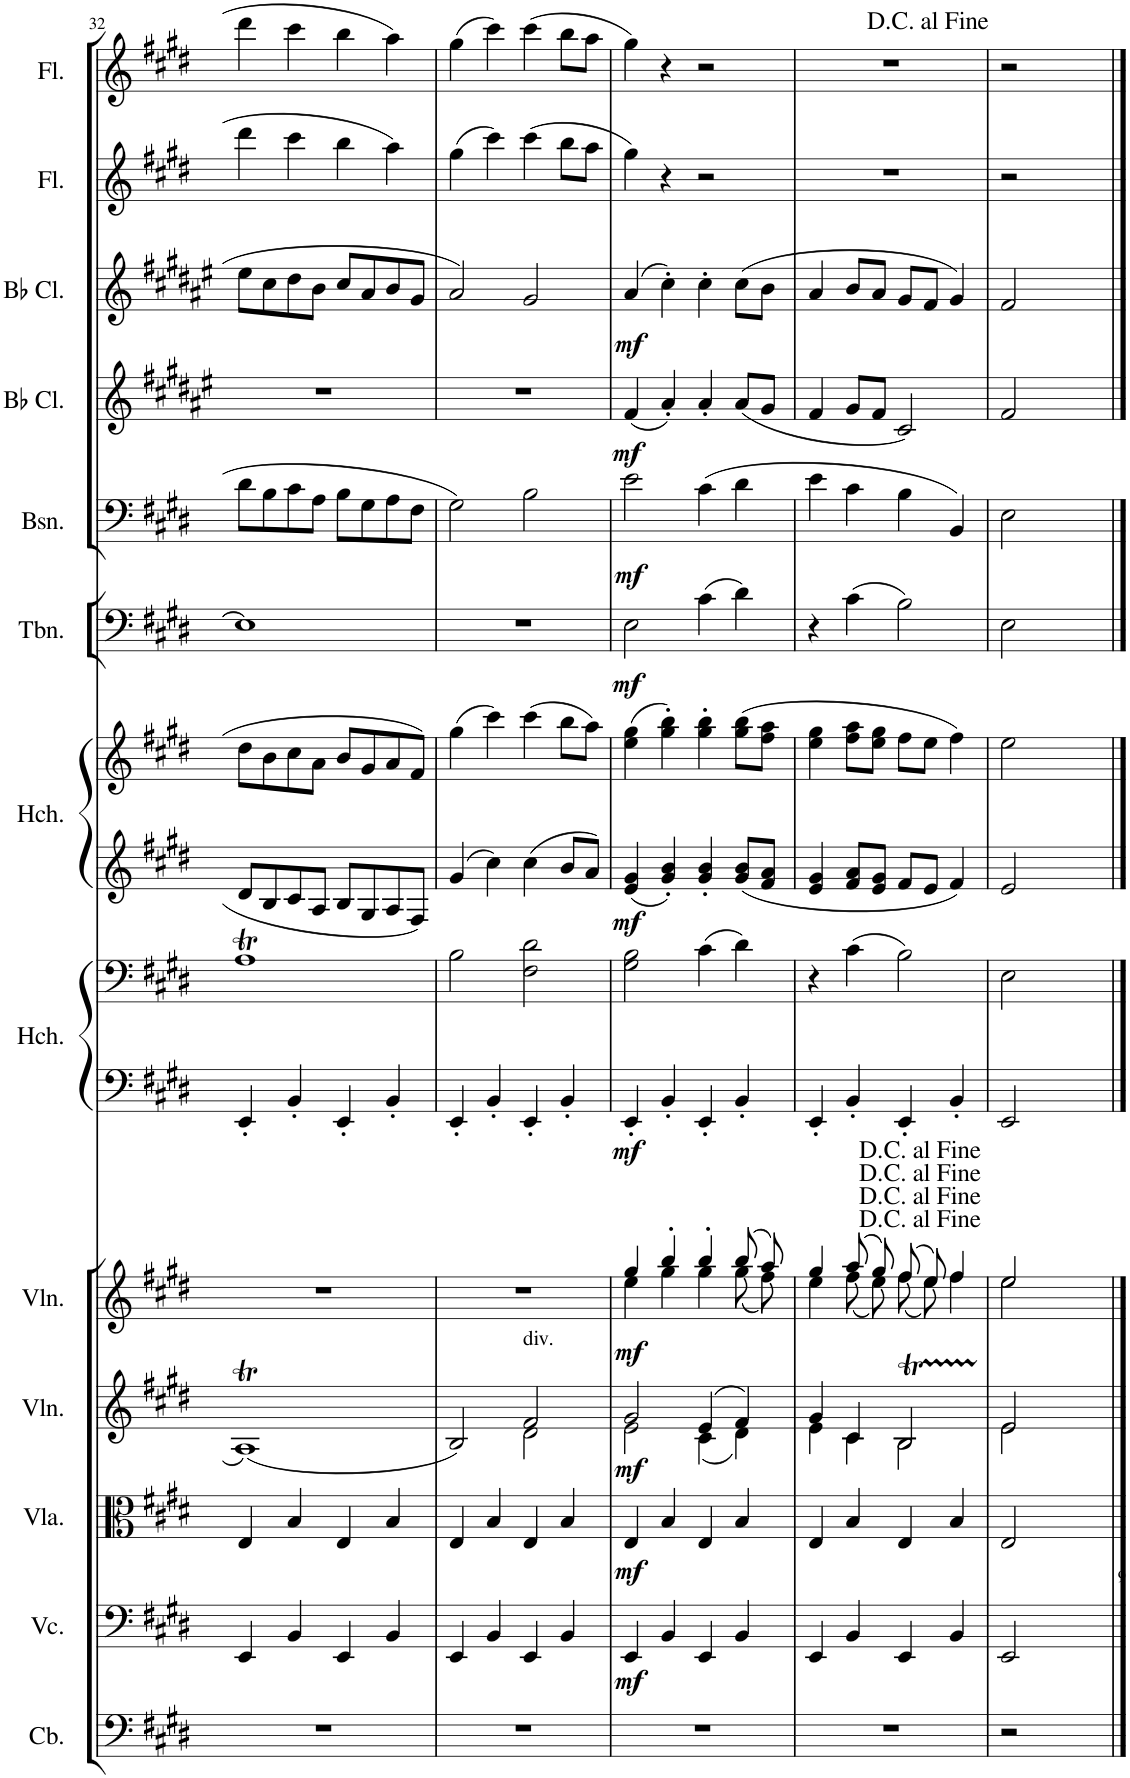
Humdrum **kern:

**kern	**kern	**dynam	**kern	**dynam	**kern	**dynam	**kern	**dynam	**kern	**kern	**dynam	**kern	**kern	**dynam	**kern	**dynam	**kern	**dynam	**kern	**dynam	**kern	**dynam	**kern	**kern
*part13	*part12	*part12	*part11	*part11	*part10	*part10	*part9	*part9	*part8	*part8	*part8	*part7	*part7	*part7	*part6	*part6	*part5	*part5	*part4	*part4	*part3	*part3	*part2	*part1
*staff15	*staff14	*staff14	*staff13	*staff13	*staff12	*staff12	*staff11	*staff11	*staff10	*staff9	*staff9/10	*staff8	*staff7	*staff7/8	*staff6	*staff6	*staff5	*staff5	*staff4	*staff4	*staff3	*staff3	*staff2	*staff1
*I"Contrabass	*I"Violoncello	*	*I"Viola	*	*I"Violin II	*	*I"Violin I	*	*I"Harpsichord II	*	*	*I"Harpsichord I	*	*	*I"Trombone	*	*I"Bassoon	*	*I"Bb Clarinet II	*	*I"Bb Clarinet I	*	*I"Flute II	*I"Flute I
*I'Cb.	*I'Vc.	*	*I'Vla.	*	*I'Vln.	*	*I'Vln.	*	*I'Hch.	*	*	*I'Hch.	*	*	*I'Tbn.	*	*I'Bsn.	*	*I'Bb Cl.	*	*I'Bb Cl.	*	*I'Fl.	*I'Fl.
!!LO:PB:g=z
*clefF4	*clefF4	*	*clefC3	*	*clefG2	*	*clefG2	*	*clefF4	*clefF4	*	*clefG2	*clefG2	*	*clefF4	*	*clefF4	*	*clefG2	*	*clefG2	*	*clefG2	*clefG2
*Trd7c12	*	*	*	*	*	*	*	*	*	*	*	*	*	*	*	*	*	*	*Trd1c2	*	*Trd1c2	*	*	*
*k[f#c#g#d#]	*k[f#c#g#d#]	*	*k[f#c#g#d#]	*	*k[f#c#g#d#]	*	*k[f#c#g#d#]	*	*k[f#c#g#d#]	*k[f#c#g#d#]	*	*k[f#c#g#d#]	*k[f#c#g#d#]	*	*k[f#c#g#d#]	*	*k[f#c#g#d#]	*	*k[f#c#g#d#a#e#]	*	*k[f#c#g#d#a#e#]	*	*k[f#c#g#d#]	*k[f#c#g#d#]
*E:	*E:	*	*E:	*	*E:	*	*E:	*	*E:	*E:	*	*E:	*E:	*	*E:	*	*E:	*	*	*	*	*	*E:	*E:
*M2/2	*M2/2	*	*M2/2	*	*M2/2	*	*M2/2	*	*M2/2	*M2/2	*	*M2/2	*M2/2	*	*M2/2	*	*M2/2	*	*M2/2	*	*M2/2	*	*M2/2	*M2/2
=32	=32	=32	=32	=32	=32	=32	=32	=32	=32	=32	=32	=32	=32	=32	=32	=32	=32	=32	=32	=32	=32	=32	=32	=32
1r	4EE/	.	4E/	.	(1AT	.	1r	.	4EE'/	1AT	.	8d#/L	8dd#\L	.	1E]	.	8d#\L	.	1r	.	8ee#\L	.	4ddd#\	4ddd#\
.	.	.	.	.	.	.	.	.	.	.	.	8B/	8b\	.	.	.	8B\	.	.	.	8cc#\	.	.	.
.	4BB/	.	4B/	.	.	.	.	.	4BB'/	.	.	8c#/	8cc#\	.	.	.	8c#\	.	.	.	8dd#\	.	4ccc#\	4ccc#\
.	.	.	.	.	.	.	.	.	.	.	.	8A/J	8a\J	.	.	.	8A\J	.	.	.	8b\J	.	.	.
.	4EE/	.	4E/	.	.	.	.	.	4EE'/	.	.	8B/L	8b/L	.	.	.	8B\L	.	.	.	8cc#/L	.	4bb\	4bb\
.	.	.	.	.	.	.	.	.	.	.	.	8G#/	8g#/	.	.	.	8G#\	.	.	.	8a#/	.	.	.
.	4BB/	.	4B/	.	.	.	.	.	4BB'/	.	.	8A/	8a/	.	.	.	8A\	.	.	.	8b/	.	4aa\	4aa\
.	.	.	.	.	.	.	.	.	.	.	.	8F#/J	8f#/J	.	.	.	8F#\J	.	.	.	8g#/J	.	.	.
=33	=33	=33	=33	=33	=33	=33	=33	=33	=33	=33	=33	=33	=33	=33	=33	=33	=33	=33	=33	=33	=33	=33	=33	=33
*	*	*	*	*	*^	*	*	*	*	*	*	*	*	*	*	*	*	*	*	*	*	*	*	*
1r	4EE/	.	4E/	.	2B/)	2ryy	.	1r	.	4EE'/	2B\	.	4g#/	(4gg#\	.	1r	.	2G#\	.	1r	.	2a#/	.	(4gg#\	(4gg#\
.	4BB/	.	4B/	.	.	.	.	.	.	4BB'/	.	.	4cc#\	4ccc#\)	.	.	.	.	.	.	.	.	.	4ccc#\)	4ccc#\)
!	!	!	!	!	!LO:TX:a:t=div.	!	!	!	!	!	!	!	!	!	!	!	!	!	!	!	!	!	!	!	!
.	4EE/	.	4E/	.	2f#/	2d#\	.	.	.	4EE'/	2F#\ 2d#\	.	4cc#\	(4ccc#\	.	.	.	2B\	.	.	.	2g#/	.	(4ccc#\	(4ccc#\
.	4BB/	.	4B/	.	.	.	.	.	.	4BB'/	.	.	8b/L	8bb\L	.	.	.	.	.	.	.	.	.	8bb\L	8bb\L
.	.	.	.	.	.	.	.	.	.	.	.	.	8a/J	8aa\J)	.	.	.	.	.	.	.	.	.	8aa\J	8aa\J
=34	=34	=34	=34	=34	=34	=34	=34	=34	=34	=34	=34	=34	=34	=34	=34	=34	=34	=34	=34	=34	=34	=34	=34	=34	=34
*	*	*	*	*	*	*	*	*^	*	*	*	*	*	*	*	*	*	*	*	*	*	*	*	*	*
!	!	!LO:DY:b	!	!LO:DY:b	!	!	!LO:DY:b	!	!	!LO:DY:b	!	!	!LO:DY:b=2	!	!	!LO:DY:b=2	!	!LO:DY:b	!	!LO:DY:b	!	!LO:DY:b	!	!LO:DY:b	!	!
1r	4EE/	mf	4E/	mf	2g#/	2e\	mf	4gg#/	4ee\	mf	4EE'/	2G#\ 2B\	mf	4e/ 4g#/	(4ee\ 4gg#\	mf	2E\	mf	2e\	mf	(4f#/	mf	(4a#/	mf	4gg#\)	4gg#\)
.	4BB/	.	4B/	.	.	.	.	4bb'/	4gg#\	.	4BB'/	.	.	4g#/' 4b/'	4gg#\' 4bb\')	.	.	.	.	.	4a#'/)	.	4cc#'\)	.	4r	4r
.	4EE/	.	4E/	.	(4e/	(4c#\	.	4bb'/	4gg#\	.	4EE'/	(4c#\	.	4g#/' 4b/'	4gg#\' 4bb\'	.	(4c#\	.	(4c#\	.	4a#'/	.	4cc#'\	.	2r	2r
.	4BB/	.	4B/	.	4f#/)	4d#\)	.	(8bb/L	(8gg#\L	.	4BB'/	4d#\)	.	8g#/ 8b/L	(8gg#\ 8bb\L	.	4d#\)	.	4d#\	.	(8a#/L	.	(8cc#\L	.	.	.
.	.	.	.	.	.	.	.	8aa/J)	8ff#\J)	.	.	.	.	8f#/ 8a/J	8ff#\ 8aa\J	.	.	.	.	.	8g#/J	.	8b\J	.	.	.
=35	=35	=35	=35	=35	=35	=35	=35	=35	=35	=35	=35	=35	=35	=35	=35	=35	=35	=35	=35	=35	=35	=35	=35	=35	=35	=35
1r	4EE/	.	4E/	.	4g#/	4e\	.	4gg#/	4ee\	.	4EE'/	4r	.	4e/ 4g#/	4ee\ 4gg#\	.	4r	.	4e\	.	4f#/	.	4a#/	.	1r	1r
.	4BB/	.	4B/	.	4c#/	4c#\	.	(8aa/L	(8ff#\L	.	4BB'/	(4c#\	.	8f#/ 8a/L	8ff#\ 8aa\L	.	(4c#\	.	4c#\	.	8g#/L	.	8b/L	.	.	.
.	.	.	.	.	.	.	.	8gg#/J)	8ee\J)	.	.	.	.	8e/ 8g#/J	8ee\ 8gg#\J	.	.	.	.	.	8f#/J	.	8a#/J	.	.	.
.	4EE/	.	4E/	.	2BT/	2B\	.	(8ff#/L	(8ff#\L	.	4EE'/	2B\)	.	8f#/L	8ff#\L	.	2B\)	.	4B\	.	2c#/)	.	8g#/L	.	.	.
.	.	.	.	.	.	.	.	8ee/J)	8ee\J)	.	.	.	.	8e/J	8ee\J	.	.	.	.	.	.	.	8f#/J	.	.	.
.	4BB/	.	4B/	.	.	.	.	4ff#/	4ff#\	.	4BB'/	.	.	4f#/	4ff#\)	.	.	.	4BB/)	.	.	.	4g#/)	.	.	.
=36	=36	=36	=36	=36	=36	=36	=36	=36	=36	=36	=36	=36	=36	=36	=36	=36	=36	=36	=36	=36	=36	=36	=36	=36	=36	=36
2r	2EE/	.	2E/	.	2e/	2e\	.	2ee/	2ee\	.	2EE/	2E\	.	2e/	2ee\	.	2E\	.	2E\	.	2f#/	.	2f#/	.	2r	2r
2ryy	2ryy	.	2ryy	.	2ryy	2ryy	.	2ryy	2ryy	.	2ryy	2ryy	.	2ryy	2ryy	.	2ryy	.	2ryy	.	2ryy	.	2ryy	.	2ryy	2ryy
*	*	*	*	*	*v	*v	*	*	*	*	*	*	*	*	*	*	*	*	*	*	*	*	*	*	*	*
*	*	*	*	*	*	*	*v	*v	*	*	*	*	*	*	*	*	*	*	*	*	*	*	*	*	*
==	==	==	==	==	==	==	==	==	==	==	==	==	==	==	==	==	==	==	==	==	==	==	==	==
*-	*-	*-	*-	*-	*-	*-	*-	*-	*-	*-	*-	*-	*-	*-	*-	*-	*-	*-	*-	*-	*-	*-	*-	*-
